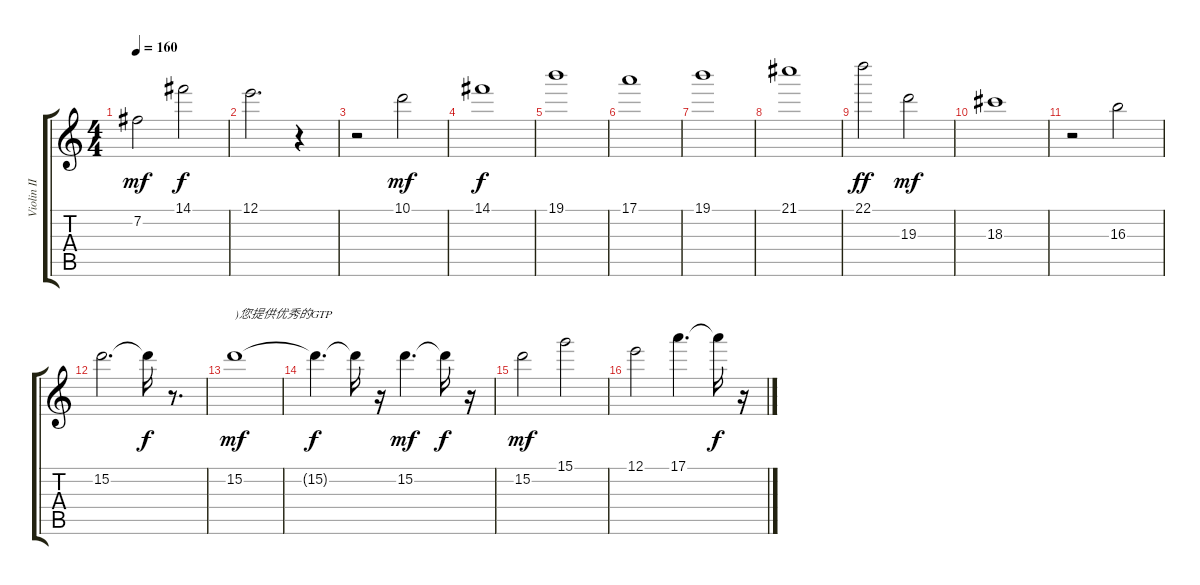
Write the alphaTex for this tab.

\track ("Violin II" "Violin II") {instrument acousticguitarnylon}
\staff {score tabs}
\tuning (E4 B3 G3 D3 A2 E2) {hide}
\ts (4 4)
\tempo 160
\clef g2
\ks c
7.2.2{dy mf} 14.1.2{dy f} |
12.1.2{d} r.4 |
r.2 10.1.2{dy mf} |
14.1.1{dy f} |
19.1.1 |
17.1.1 |
19.1.1 |
21.1.1 |
22.1.2{dy ff} 19.3.2{dy mf} |
18.3.1 |
r.2 16.3.2 |
15.2.2{d} 15.2{t}.16{dy f} r.8{d} |
15.2.1{txt ")您提供优秀的GTP" dy mf} |
15.2{t}.4{d dy f} 15.2{t}.16 r.16 15.2.4{d dy mf} 15.2{t}.16{dy f} r.16 |
15.2.2{dy mf} 15.1.2 |
12.1.2 17.1.4{d} 17.1{t}.16{dy f} r.16
